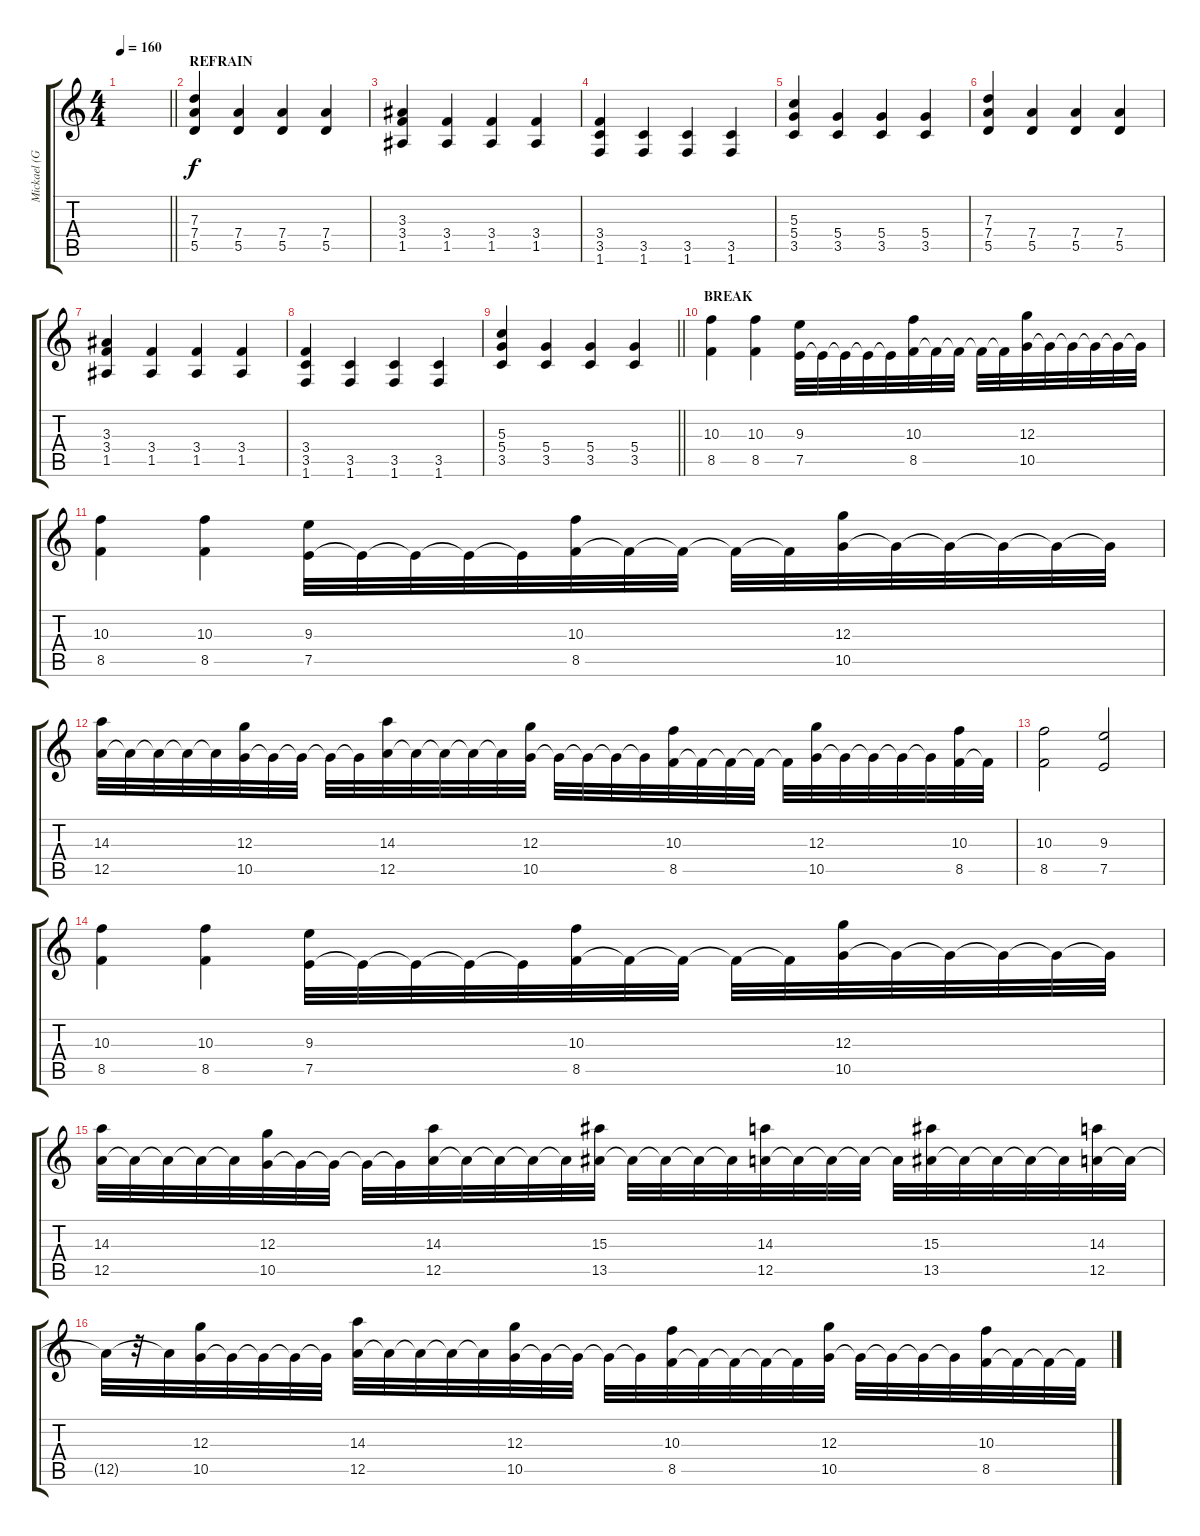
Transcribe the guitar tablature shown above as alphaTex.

\track ("Mickael (Guitare_01)" "Mickael (G") {instrument overdrivenguitar}
\staff {score tabs}
\tuning (E4 B3 G3 D3 A2 E2) {hide}
\ts (4 4)
\tempo 160
\clef g2
\barLineRight lightlight
\ks c
|
\section ("" "REFRAIN")
(7.3 7.4 5.5).4 (7.4 5.5).4 (7.4 5.5).4 (7.4 5.5).4 |
(3.3 3.4 1.5).4 (3.4 1.5).4 (3.4 1.5).4 (3.4 1.5).4 |
(3.4 3.5 1.6).4 (3.5 1.6).4 (3.5 1.6).4 (3.5 1.6).4 |
(5.3 5.4 3.5).4 (5.4 3.5).4 (5.4 3.5).4 (5.4 3.5).4 |
(7.3 7.4 5.5).4 (7.4 5.5).4 (7.4 5.5).4 (7.4 5.5).4 |
(3.3 3.4 1.5).4 (3.4 1.5).4 (3.4 1.5).4 (3.4 1.5).4 |
(3.4 3.5 1.6).4 (3.5 1.6).4 (3.5 1.6).4 (3.5 1.6).4 |
\barLineRight lightlight
(5.3 5.4 3.5).4 (5.4 3.5).4 (5.4 3.5).4 (5.4 3.5).4 |
\section ("" "BREAK")
(10.3 8.5).4 (10.3 8.5).4 (9.3 7.5).32 7.5{t}.32 7.5{t}.32 7.5{t}.32 7.5{t}.32 (10.3 8.5).32 8.5{t}.32 8.5{t}.32 8.5{t}.32 8.5{t}.32 (12.3 10.5).32 10.5{t}.32 10.5{t}.32 10.5{t}.32 10.5{t}.32 10.5{t}.32 |
(10.3 8.5).4 (10.3 8.5).4 (9.3 7.5).32 7.5{t}.32 7.5{t}.32 7.5{t}.32 7.5{t}.32 (10.3 8.5).32 8.5{t}.32 8.5{t}.32 8.5{t}.32 8.5{t}.32 (12.3 10.5).32 10.5{t}.32 10.5{t}.32 10.5{t}.32 10.5{t}.32 10.5{t}.32 |
(14.3 12.5).32 12.5{t}.32 12.5{t}.32 12.5{t}.32 12.5{t}.32 (12.3 10.5).32 10.5{t}.32 10.5{t}.32 10.5{t}.32 10.5{t}.32 (14.3 12.5).32 12.5{t}.32 12.5{t}.32 12.5{t}.32 12.5{t}.32 (12.3 10.5).32 10.5{t}.32 10.5{t}.32 10.5{t}.32 10.5{t}.32 (10.3 8.5).32 8.5{t}.32 8.5{t}.32 8.5{t}.32 8.5{t}.32 (12.3 10.5).32 10.5{t}.32 10.5{t}.32 10.5{t}.32 10.5{t}.32 (10.3 8.5).32 8.5{t}.32 |
(10.3 8.5).2 (9.3 7.5).2 |
(10.3 8.5).4 (10.3 8.5).4 (9.3 7.5).32 7.5{t}.32 7.5{t}.32 7.5{t}.32 7.5{t}.32 (10.3 8.5).32 8.5{t}.32 8.5{t}.32 8.5{t}.32 8.5{t}.32 (12.3 10.5).32 10.5{t}.32 10.5{t}.32 10.5{t}.32 10.5{t}.32 10.5{t}.32 |
(14.3 12.5).32 12.5{t}.32 12.5{t}.32 12.5{t}.32 12.5{t}.32 (12.3 10.5).32 10.5{t}.32 10.5{t}.32 10.5{t}.32 10.5{t}.32 (14.3 12.5).32 12.5{t}.32 12.5{t}.32 12.5{t}.32 12.5{t}.32 (15.3 13.5).32 13.5{t}.32 13.5{t}.32 13.5{t}.32 13.5{t}.32 (14.3 12.5).32 12.5{t}.32 12.5{t}.32 12.5{t}.32 12.5{t}.32 (15.3 13.5).32 13.5{t}.32 13.5{t}.32 13.5{t}.32 13.5{t}.32 (14.3 12.5).32 12.5{t}.32 |
12.5{t}.32 r.32 12.5{t}.32 (12.3 10.5).32 10.5{t}.32 10.5{t}.32 10.5{t}.32 10.5{t}.32 (14.3 12.5).32 12.5{t}.32 12.5{t}.32 12.5{t}.32 12.5{t}.32 (12.3 10.5).32 10.5{t}.32 10.5{t}.32 10.5{t}.32 10.5{t}.32 (10.3 8.5).32 8.5{t}.32 8.5{t}.32 8.5{t}.32 8.5{t}.32 (12.3 10.5).32 10.5{t}.32 10.5{t}.32 10.5{t}.32 10.5{t}.32 (10.3 8.5).32 8.5{t}.32 8.5{t}.32 8.5{t}.32
